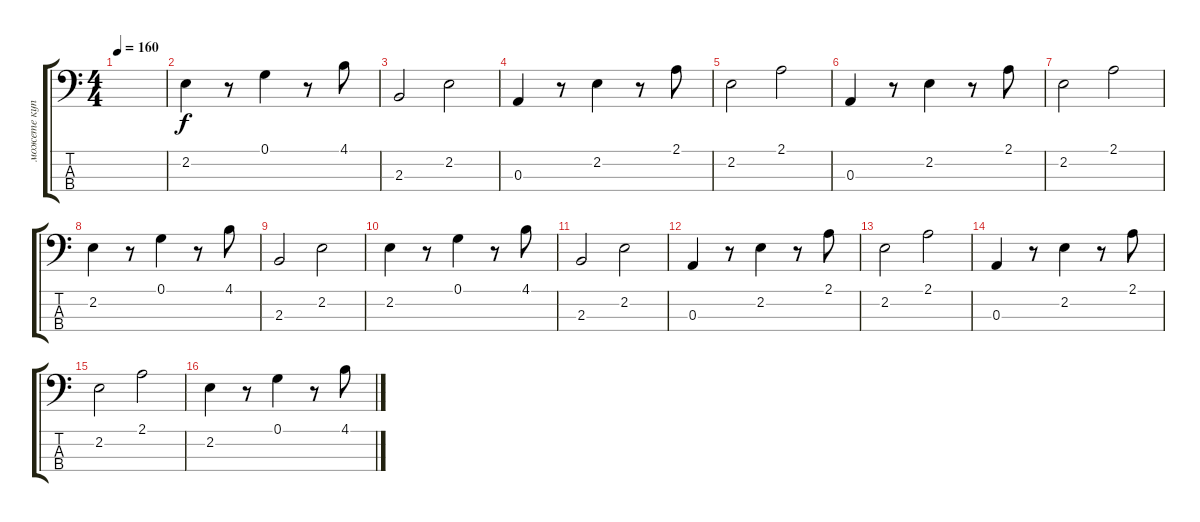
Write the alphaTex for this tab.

\track ("можете купить у" "можете куп") {instrument electricbassfinger}
\staff {score tabs}
\tuning (G2 D2 A1 E1) {hide}
\ts (4 4)
\tempo 160
\clef f4
\ks c
|
2.2.4 r.8 0.1.4 r.8 4.1.8 |
2.3.2 2.2.2 |
0.3.4 r.8 2.2.4 r.8 2.1.8 |
2.2.2 2.1.2 |
0.3.4 r.8 2.2.4 r.8 2.1.8 |
2.2.2 2.1.2 |
2.2.4 r.8 0.1.4 r.8 4.1.8 |
2.3.2 2.2.2 |
2.2.4 r.8 0.1.4 r.8 4.1.8 |
2.3.2 2.2.2 |
0.3.4 r.8 2.2.4 r.8 2.1.8 |
2.2.2 2.1.2 |
0.3.4 r.8 2.2.4 r.8 2.1.8 |
2.2.2 2.1.2 |
2.2.4 r.8 0.1.4 r.8 4.1.8
